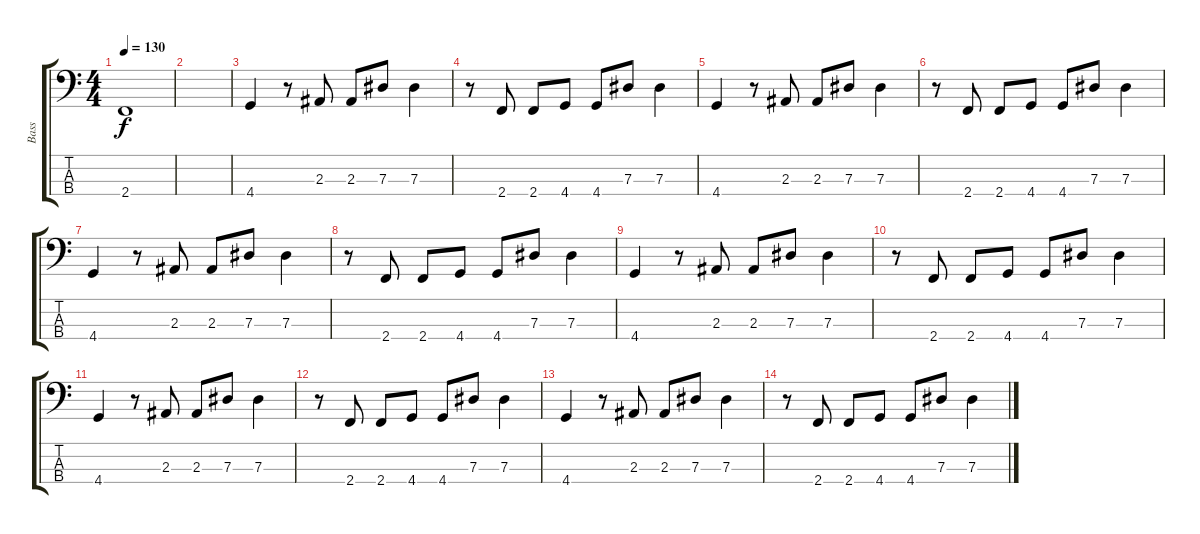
\track ("Bass" "Bass") {instrument electricbassfinger}
\staff {score tabs}
\tuning (Gb2 Db2 Ab1 Eb1) {hide}
\ts (4 4)
\tempo 130
\clef f4
\ks c
2.4.1{dy f} |
|
4.4.4 r.8 2.3.8 2.3.8 7.3.8 7.3.4 |
r.8 2.4.8 2.4.8 4.4.8 4.4.8 7.3.8 7.3.4 |
4.4.4 r.8 2.3.8 2.3.8 7.3.8 7.3.4 |
r.8 2.4.8 2.4.8 4.4.8 4.4.8 7.3.8 7.3.4 |
4.4.4 r.8 2.3.8 2.3.8 7.3.8 7.3.4 |
r.8 2.4.8 2.4.8 4.4.8 4.4.8 7.3.8 7.3.4 |
4.4.4 r.8 2.3.8 2.3.8 7.3.8 7.3.4 |
r.8 2.4.8 2.4.8 4.4.8 4.4.8 7.3.8 7.3.4 |
4.4.4 r.8 2.3.8 2.3.8 7.3.8 7.3.4 |
r.8 2.4.8 2.4.8 4.4.8 4.4.8 7.3.8 7.3.4 |
4.4.4 r.8 2.3.8 2.3.8 7.3.8 7.3.4 |
r.8 2.4.8 2.4.8 4.4.8 4.4.8 7.3.8 7.3.4
